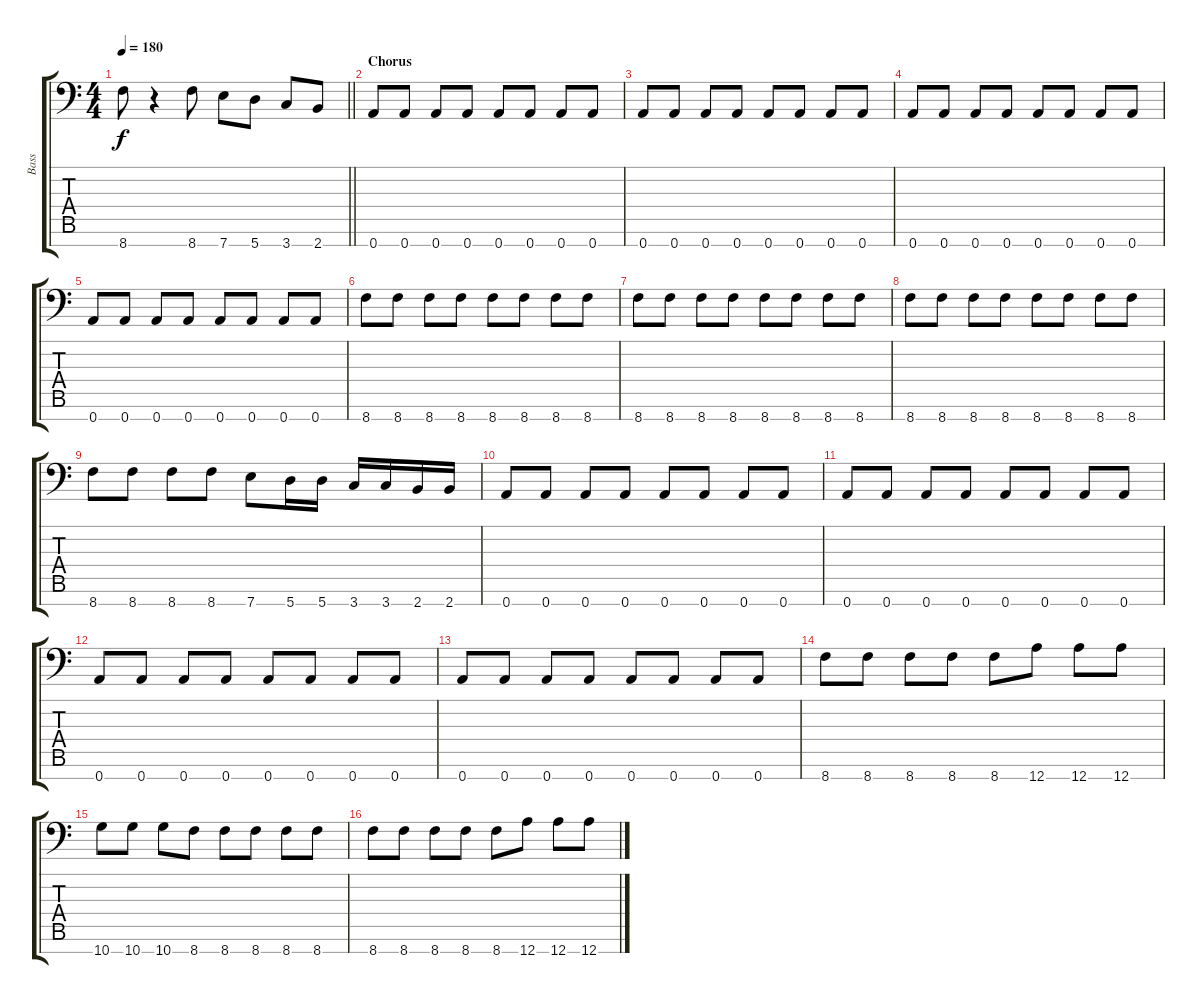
\track ("Bass" "Bass") {instrument electricbasspick}
\staff {score tabs}
\tuning (E4 B3 G3 D3 A2 E2 A1) {hide}
\ts (4 4)
\tempo 180
\clef f4
\barLineRight lightlight
\ks c
8.7.8{dy f} r.4 8.7.8 7.7.8 5.7.8 3.7.8 2.7.8 |
\section ("" "Chorus")
0.7.8 0.7.8 0.7.8 0.7.8 0.7.8 0.7.8 0.7.8 0.7.8 |
0.7.8 0.7.8 0.7.8 0.7.8 0.7.8 0.7.8 0.7.8 0.7.8 |
0.7.8 0.7.8 0.7.8 0.7.8 0.7.8 0.7.8 0.7.8 0.7.8 |
0.7.8 0.7.8 0.7.8 0.7.8 0.7.8 0.7.8 0.7.8 0.7.8 |
8.7.8 8.7.8 8.7.8 8.7.8 8.7.8 8.7.8 8.7.8 8.7.8 |
8.7.8 8.7.8 8.7.8 8.7.8 8.7.8 8.7.8 8.7.8 8.7.8 |
8.7.8 8.7.8 8.7.8 8.7.8 8.7.8 8.7.8 8.7.8 8.7.8 |
8.7.8 8.7.8 8.7.8 8.7.8 7.7.8 5.7.16 5.7.16 3.7.16 3.7.16 2.7.16 2.7.16 |
0.7.8 0.7.8 0.7.8 0.7.8 0.7.8 0.7.8 0.7.8 0.7.8 |
0.7.8 0.7.8 0.7.8 0.7.8 0.7.8 0.7.8 0.7.8 0.7.8 |
0.7.8 0.7.8 0.7.8 0.7.8 0.7.8 0.7.8 0.7.8 0.7.8 |
0.7.8 0.7.8 0.7.8 0.7.8 0.7.8 0.7.8 0.7.8 0.7.8 |
8.7.8 8.7.8 8.7.8 8.7.8 8.7.8 12.7.8 12.7.8 12.7.8 |
10.7.8 10.7.8 10.7.8 8.7.8 8.7.8 8.7.8 8.7.8 8.7.8 |
8.7.8 8.7.8 8.7.8 8.7.8 8.7.8 12.7.8 12.7.8 12.7.8
